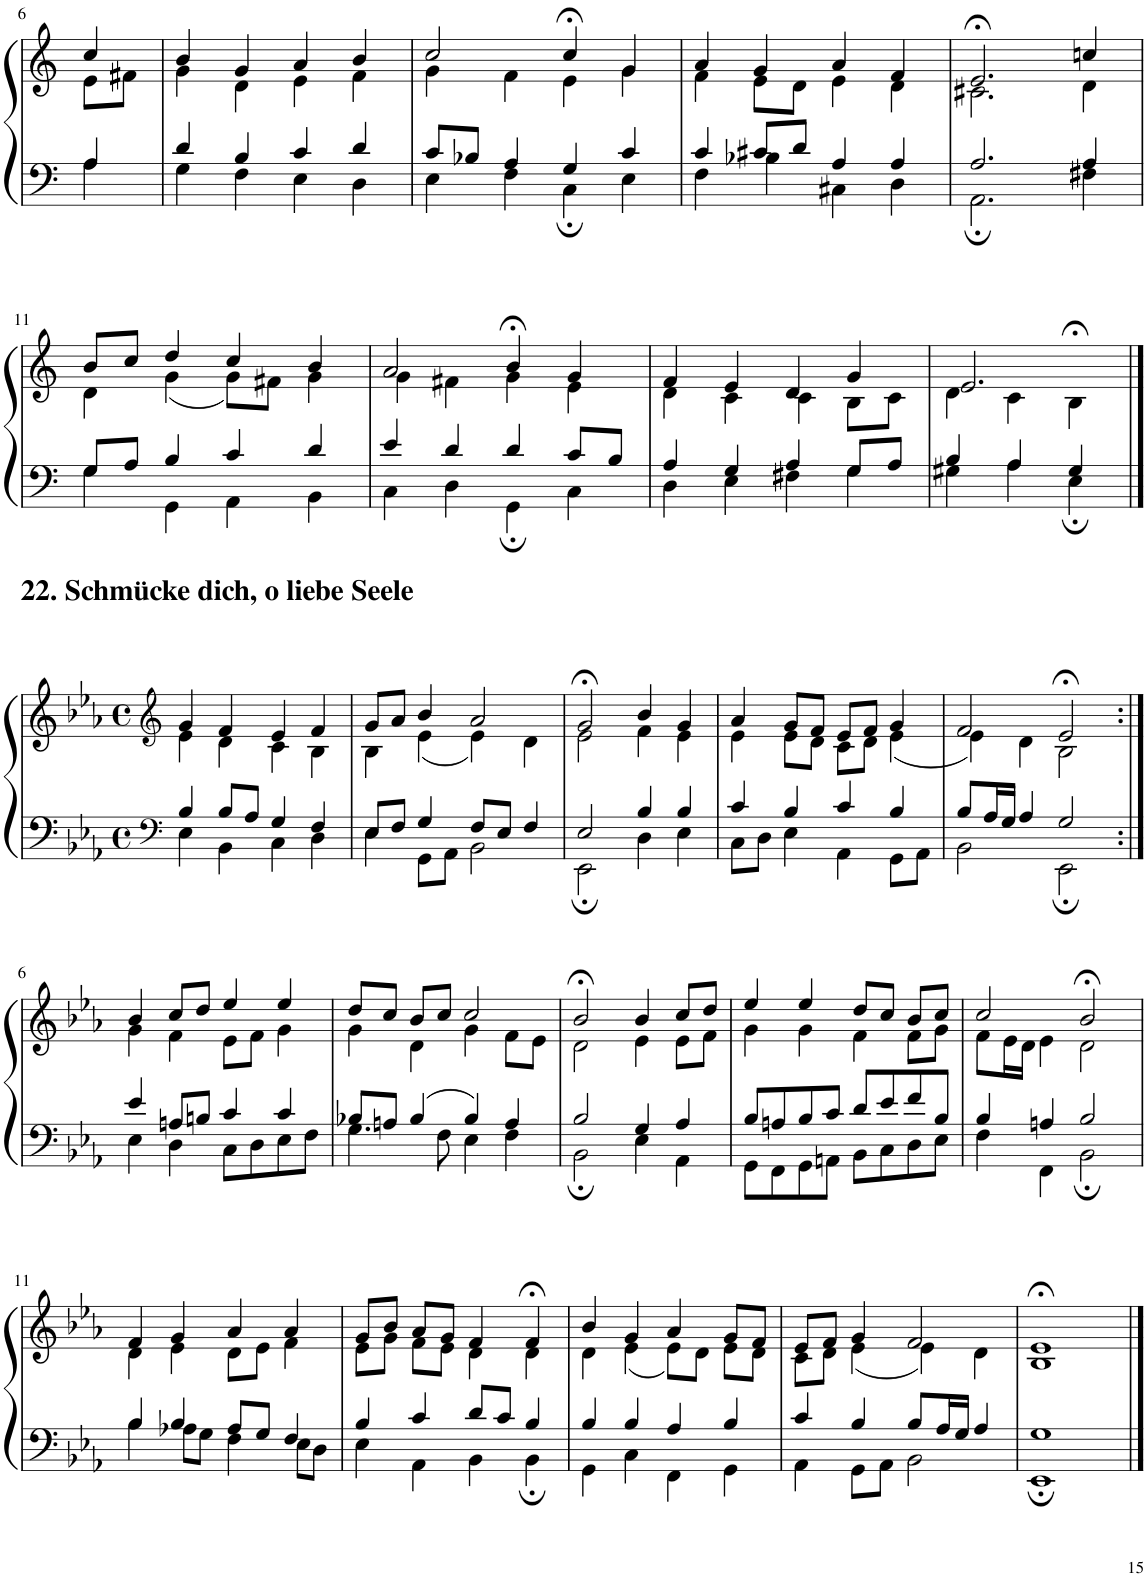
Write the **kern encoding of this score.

**kern	**kern
*part1	*part1
*staff2	*staff1
*I"Piano	*
*I'Pno	*
!!LO:PB:g=z
*clefF4	*clefG2
*k[]	*k[]
*M4/4	*M4/4
*met(c)	*met(c)
=6	=6
*^	*^
4A/	4A\	4cc/	8e\L
.	.	.	8f#X\J
=7	=7	=7	=7
4d/	4G\	4b/	4g\
4B/	4F\	4g/	4d\
4c/	4E\	4a/	4e\
4d/	4D\	4b/	4f\
=8	=8	=8	=8
8c/L	4E\	2cc/	4g\
8B-X/J	.	.	.
4A/	4F\	.	4f\
4G/	4C;\	4cc;</	4e\
4c/	4E\	4g/	4g\
=9	=9	=9	=9
4c/	4F\	4a/	4f\
8c#X/L	4B-X\	4g/	8e\L
8d/J	.	.	8d\J
4A/	4C#X\	4a/	4e\
4A/	4D\	4f/	4d\
=10	=10	=10	=10
2.A/	2.AA;\	2.e;</	2.c#X\
4A/	4F#X\	4ccn/	4d\
!!LO:LB:g=z	!!
=11	=11	=11	=11
8G/L	4G\	8b/L	4d\
8A/J	.	8cc/J	.
4B/	4GG\	4dd/	(4g\
4c/	4AA\	4cc/	8g\L)
.	.	.	8f#X\J
4d/	4BB\	4b/	4g\
=12	=12	=12	=12
4e/	4C\	2a/	4g\
4d/	4D\	.	4f#X\
4d/	4GG;\	4b;</	4g\
8c/L	4C\	4g/	4e\
8B/J	.	.	.
=13	=13	=13	=13
4A/	4D\	4f/	4d\
4G/	4E\	4e/	4c\
4A/	4F#X\	4d/	4c\
8G/L	4G\	4g/	8B\L
8A/J	.	.	8c\J
=14	=14	=14	=14
4B/	4G#X\	2.e/	4d\
4A/	4A\	.	4c\
4G#/	4E;\	.	4B;<\
!!LO:LB:g=z	!!
==1	==1	==1	==1
*clefF4	*	*clefG2	*
*k[b-e-a-]	*	*k[b-e-a-]	*
*M4/4	*	*M4/4	*
*met(c)	*	*met(c)	*
4B-/	4E-\	4g/	4e-\
8B-/L	4BB-\	4f/	4d\
8A-/J	.	.	.
4G/	4C\	4e-/	4c\
4F/	4D\	4f/	4B-\
=2	=2	=2	=2
8E-/L	4E-\	8g/L	4B-\
8F/J	.	8a-/J	.
4G/	8GG\L	4b-/	(4e-\
.	8AA-\J	.	.
8F/L	2BB-\	2a-/	4e-\)
8E-/J	.	.	.
4F/	.	.	4d\
=3	=3	=3	=3
2E-/	2EE-;\	2g;</	2e-\
4B-/	4D\	4b-/	4f\
4B-/	4E-\	4g/	4e-\
=4	=4	=4	=4
4c/	8C\L	4a-/	4e-\
.	8D\J	.	.
4B-/	4E-\	8g/L	8e-\L
.	.	8f/J	8d\J
4c/	4AA-\	8e-/L	8c\L
.	.	8f/J	8d\J
4B-/	8GG\L	4g/	(4e-\
.	8AA-\J	.	.
=5	=5	=5	=5
8B-/L	2BB-\	2f/	4e-\)
16A-/L	.	.	.
16G/JJ	.	.	.
4A-/	.	.	4d\
2G/	2EE-;\	2e-;</	2B-\
!!LO:LB:g=z	!!
=6:|!	=6:|!	=6:|!	=6:|!
4e-/	4E-\	4b-/	4g\
8An/L	4D\	8cc/L	4f\
8Bn/J	.	8dd/J	.
4c/	8C\L	4ee-/	8e-\L
.	8D\	.	8f\J
4c/	8E-\	4ee-/	4g\
.	8F\J	.	.
=7	=7	=7	=7
8B-X/L	4.G\	8dd/L	4g\
8An/J	.	8cc/J	.
4B-/	.	8b-/L	4d\
.	8F\	8cc/J	.
4B-/	4E-\	2cc/	4g\
4A/	4F\	.	8f\L
.	.	.	8e-\J
=8	=8	=8	=8
2B-/	2BB-;\	2b-;</	2d\
4G/	4E-\	4b-/	4e-\
4A-/	4AA-\	8cc/L	8e-\L
.	.	8dd/J	8f\J
=9	=9	=9	=9
8B-/L	8GG\L	4ee-/	4g\
8An/	8FF\	.	.
8B-/	8GG\	4ee-/	4g\
8c/J	8AAn\J	.	.
8d/L	8BB-\L	8dd/L	4f\
8e-/	8C\	8cc/J	.
8f/	8D\	8b-/L	8f\L
8B-/J	8E-\J	8cc/J	8g\J
=10	=10	=10	=10
4B-/	4F\	2cc/	8f\L
.	.	.	16e-\L
.	.	.	16d\JJ
4An/	4FF\	.	4e-\
2B-/	2BB-;\	2b-;</	2d\
!!LO:LB:g=z	!!
=11	=11	=11	=11
4B-/	4B-\	4f/	4d\
4B-/	8A-X\L	4g/	4e-\
.	8G\J	.	.
8A-/L	4F\	4a-/	8d\L
8G/J	.	.	8e-\J
4F/	8E-\L	4a-/	4f\
.	8D\J	.	.
=12	=12	=12	=12
4B-/	4E-\	8g/L	8e-\L
.	.	8b-/J	8g\J
4c/	4AA-\	8a-/L	8f\L
.	.	8g/J	8e-\J
8d/L	4BB-\	4f/	4d\
8c/J	.	.	.
4B-/	4BB-;\	4f;</	4d\
=13	=13	=13	=13
4B-/	4GG\	4b-/	4d\
4B-/	4C\	4g/	(4e-\
4A-/	4FF\	4a-/	8e-\L)
.	.	.	8d\J
4B-/	4GG\	8g/L	8e-\L
.	.	8f/J	8d\J
=14	=14	=14	=14
4c/	4AA-\	8e-/L	8c\L
.	.	8f/J	8d\J
4B-/	8GG\L	4g/	(4e-\
.	8AA-\J	.	.
8B-/L	2BB-\	2f/	4e-\)
16A-/L	.	.	.
16G/JJ	.	.	.
4A-/	.	.	4d\
=15	=15	=15	=15
1G	1EE-;	1e-;<	1B-
*v	*v	*	*
*	*v	*v
==	==
*-	*-
